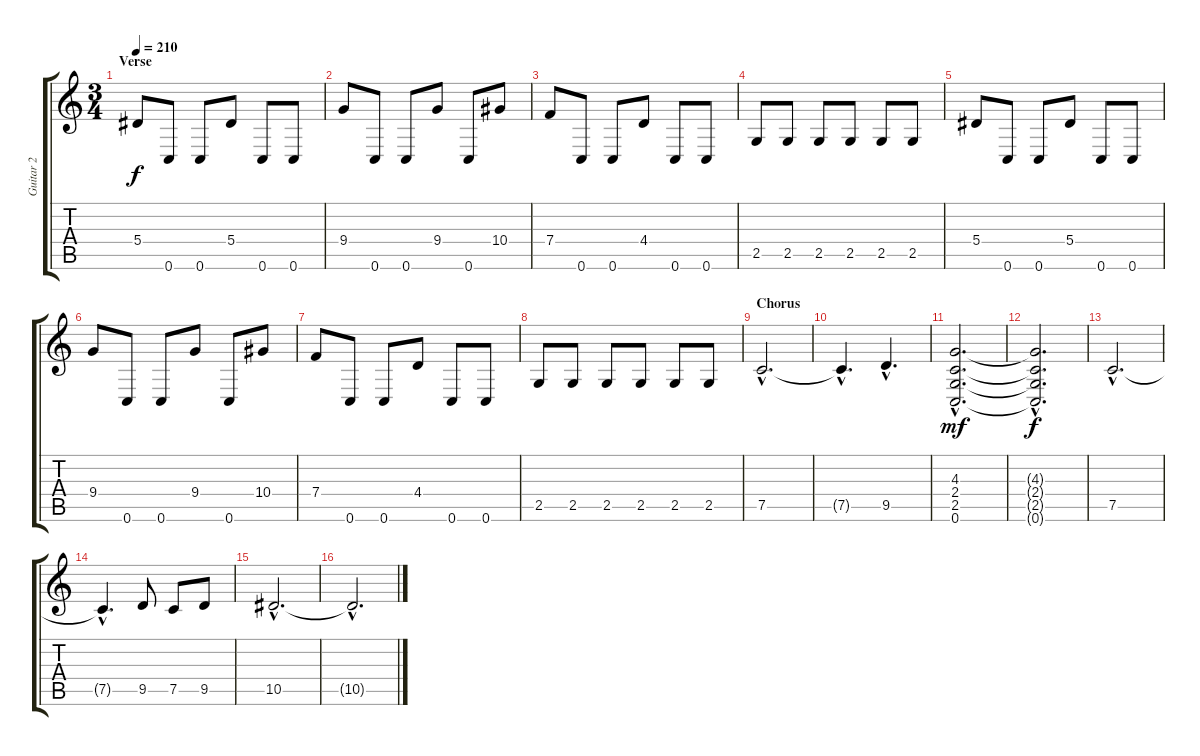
\track ("Guitar 2" "Guitar 2") {instrument distortionguitar}
\staff {score tabs}
\tuning (C4 G3 Eb3 Bb2 F2 C2) {hide}
\ts (3 4)
\section ("" "Verse")
\tempo 210
\clef g2
\ks c
5.4.8{dy f} 0.6.8 0.6.8 5.4.8 0.6.8 0.6.8 |
9.4.8 0.6.8 0.6.8 9.4.8 0.6.8 10.4.8 |
7.4.8 0.6.8 0.6.8 4.4.8 0.6.8 0.6.8 |
2.5.8 2.5.8 2.5.8 2.5.8 2.5.8 2.5.8 |
5.4.8 0.6.8 0.6.8 5.4.8 0.6.8 0.6.8 |
9.4.8 0.6.8 0.6.8 9.4.8 0.6.8 10.4.8 |
7.4.8 0.6.8 0.6.8 4.4.8 0.6.8 0.6.8 |
2.5.8 2.5.8 2.5.8 2.5.8 2.5.8 2.5.8 |
\section ("" "Chorus")
7.5{hac}.2{d} |
7.5{hac t}.4{d} 9.5{hac}.4{d} |
(4.3{hac} 2.4{hac} 2.5{hac} 0.6{hac}).2{d dy mf} |
(4.3{hac t} 2.4{hac t} 2.5{hac t} 0.6{hac t}).2{d dy f} |
7.5{hac}.2{d} |
7.5{hac t}.4{d} 9.5.8 7.5.8 9.5.8 |
10.5{hac}.2{d} |
10.5{hac t}.2{d}
